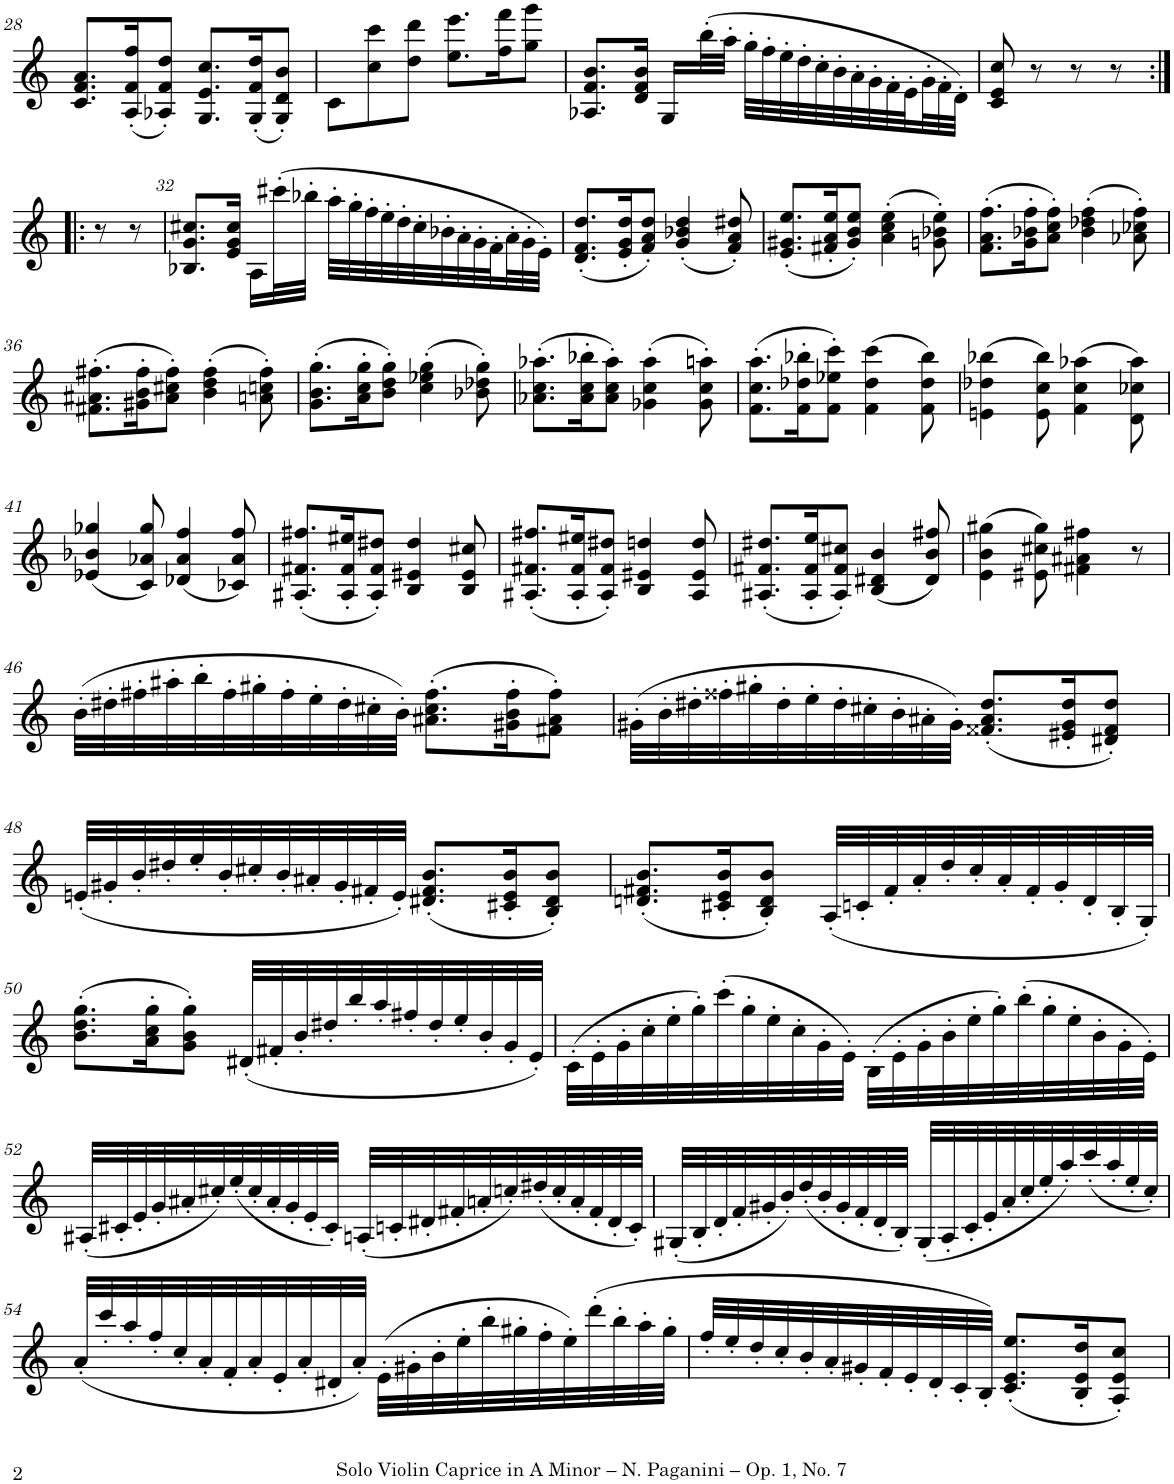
**kern
*part1
*staff1
*I"Violin
*I'Vln.
!!LO:PB:g=z
*clefG2
*k[]
*M6/8
=28
8.c/ 8.f/ 8.a/L
(16A/' 16f/' 16ff/'K
8A-X/' 8f/' 8dd/'J)
8.G/ 8.e/ 8.cc/L
(16G/' 16f/' 16dd/'K
8G/' 8d/' 8b/'J)
=29
8c\L
8cc\ 8ccc\
8dd\ 8ddd\J
8.ee\ 8.eee\L
16ff\ 16fff\K
8gg\ 8ggg\J
=30
8.A-X/ 8.f/ 8.b/L
16d/ 16f/ 16b/Jk
16G/LL
(32bb'\L
32aa'\JJJ
32gg'\LLL
32ff'\
32ee'\
32dd'\
32cc'\
32b'\
32a'\
32g'\
32f'\
32e'\
*Xtuplet
48g'\
48f'\
48d'\JJJ)
=31
8c/ 8e/ 8cc/
8r
8r
8r
!!LO:LB:g=z
=31X1:|!|:
8r
8r
=32
8.B-X/ 8.g/ 8.cc#X/L
16e/ 16g/ 16cc#/Jk
16A\LL
(32ccc#X'\L
32bb-X'\JJJ
32aa'\LLL
32gg'\
32ff'\
32ee'\
32dd'\
32cc#'\
32b-X'\
32a'\
32g'\
32f'\
48a'\
48g'\
48e'\JJJ)
=33
(8.d/' 8.f/' 8.dd/'L
16e/' 16g/' 16dd/'K
8f/' 8a/' 8dd/'J)
(4g/' 4b-X/' 4dd/'
8f/' 8a/' 8dd#X/')
=34
(8.e/' 8.g#X/' 8.ee/'L
16f#X/' 16a/' 16ee/'K
8g#/' 8b/' 8ee/'J)
(4a\' 4cc\' 4ee\'
8gn\' 8b-X\' 8ee\')
=35
(8.f\' 8.a\' 8.ff\'L
16g\' 16b-X\' 16ff\'K
8a\' 8cc\' 8ff\'J)
(4b-\' 4dd-X\' 4ff\'
8a-X\' 8cc-X\' 8ff\')
!!LO:LB:g=z
=36
(8.f#X\' 8.a#X\' 8.ff#X\'L
16g#X\' 16b\' 16ff#\'K
8a#\' 8cc#X\' 8ff#\'J)
(4b\' 4dd\' 4ff#\'
8an\' 8ccn\' 8ff#\')
=37
(8.g\' 8.b\' 8.gg\'L
16a\' 16cc\' 16gg\'K
8b\' 8dd\' 8gg\'J)
(4cc\' 4ee-X\' 4gg\'
8b-X\' 8dd-X\' 8gg\')
=38
(8.a-X\' 8.cc\' 8.aa-X\'L
16a-\' 16cc\' 16bb-X\'K
8a-\' 8cc\' 8aa-\'J)
(4g-X\' 4cc\' 4aa-\'
8g-\' 8cc\' 8aan\')
=39
(8.f\' 8.cc\' 8.aa\'L
16f\' 16dd-X\' 16bb-X\'K
8f\' 8ee-X\' 8ccc\'J)
(4f\ 4dd-\ 4ccc\
8f\ 8dd-\ 8bb-\)
=40
(4en\ 4dd-X\ 4bb-X\
8e\ 8cc\ 8bb-\)
(4f\ 4cc\ 4aa-X\
8d\ 8cc-X\ 8aa-\)
!!LO:LB:g=z
=41
(4e-X/ 4b-X/ 4gg-X/
8c/ 8a-X/ 8gg-/)
(4d-X/ 4a-/ 4ff/
8c-X/ 8a-/ 8ff/)
=42
(8.A#X/' 8.f#X/' 8.ff#X/'L
16A#/' 16f#/' 16ee#X/'K
8A#/' 8f#/' 8dd#X/'J)
4B/ 4e#X/ 4dd#/
8B/ 8e#/ 8cc#X/
=43
(8.A#X/' 8.f#X/' 8.ff#X/'L
16A#/' 16f#/' 16ee#X/'K
8A#/' 8f#/' 8dd#X/'J)
4B/ 4e#X/ 4ddn/
8A#/ 8e#/ 8dd/
=44
(8.A#X/' 8.f#X/' 8.dd#X/'L
16A#/' 16f#/' 16ee/'K
8A#/' 8f#/' 8cc#X/'J)
(4B/ 4d#X/ 4b/
8d#/ 8b/ 8ff#X/)
=45
(4e\ 4b\ 4gg#X\
8e#X\ 8cc#X\ 8gg#\)
4f#X\ 4a#X\ 4ff#X\
8r
!!LO:LB:g=z
=46
(32b'\LLL
32dd#X'\
32ff#X'\
32aa#X'\
32bb'\
32ff#'\
32gg#X'\
32ff#'\
32ee'\
32dd#'\
32cc#X'\
32b'\JJJ)
(8.a#X\' 8.cc#\' 8.ff#\'L
16g#X\' 16b\' 16ff#\'K
8f#X\' 8a#\' 8ff#\'J)
=47
(32g#X'\LLL
32b'\
32dd#X'\
32ff##X'\
32gg#X'\
32dd#'\
32ee'\
32dd#'\
32cc#X'\
32b'\
32a#X'\
32g#'\JJJ)
(8.f##X/' 8.a#/' 8.dd#/'L
16e#X/' 16g#/' 16dd#/'K
8d#X/' 8f##/' 8dd#/'J)
!!LO:LB:g=z
=48
(32en'/LLL
32g#X'/
32b'/
32dd#X'/
32ee'/
32b'/
32cc#X'/
32b'/
32a#X'/
32g#'/
32f#X'/
32e'/JJJ)
(8.d#X/' 8.f#/' 8.b/'L
16c#X/' 16e/' 16b/'K
8B/' 8d#/' 8b/'J)
=49
(8.dn/' 8.f#X/' 8.b/'L
16c#X/' 16e/' 16b/'K
8B/' 8d/' 8b/'J)
(32A'/LLL
32cn'/
32f#'/
32a'/
32dd'/
32cc'/
32a'/
32f#'/
32g'/
32d'/
32B'/
32G'/JJJ)
!!LO:LB:g=z
=50
(8.b\' 8.dd\' 8.gg\'L
16a\' 16cc\' 16gg\'K
8g\' 8b\' 8gg\'J)
(32d#X'/LLL
32f#X'/
32b'/
32dd#X'/
32bb'/
32aa'/
32ff#X'/
32dd#'/
32ee'/
32b'/
32g'/
32e'/JJJ)
=51
(32c'\LLL
32e'\
32g'\
32cc'\
32ee'\
32gg'\)
(32ccc'\
32gg'\
32ee'\
32cc'\
32g'\
32e'\JJJ)
(32B'\LLL
32e'\
32g'\
32b'\
32ee'\
32gg'\)
(32bb'\
32gg'\
32ee'\
32b'\
32g'\
32e'\JJJ)
!!LO:LB:g=z
=52
(32A#X'/LLL
32c#X'/
32e'/
32g'/
32a#X'/
32cc#X'/)
(32ee'/
32cc#'/
32a#'/
32g'/
32e'/
32c#'/JJJ)
(32An'/LLL
32cn'/
32d#X'/
32f#X'/
32an'/
32ccn'/)
(32dd#X'/
32cc'/
32a'/
32f#'/
32d#'/
32c'/JJJ)
=53
(32G#X'/LLL
32B'/
32d'/
32f'/
32g#X'/
32b'/)
(32dd'/
32b'/
32g#'/
32f'/
32d'/
32B'/JJJ)
(32G#'/LLL
32A'/
32c'/
32e'/
32a'/
32cc'/
32ee'/
32aa'/)
(32ccc'/
32aa'/
32ee'/
32cc'/JJJ)
!!LO:LB:g=z
=54
(32a'/LLL
32ccc'/
32aa'/
32ff'/
32cc'/
32a'/
32f'/
32a'/
32e'/
32a'/
32d#X'/
32a'/JJJ)
(32e'\LLL
32g#X'\
32b'\
32ee'\
32bb'\
32gg#X'\
32ff'\
32ee'\)
(32ddd'\
32bb'\
32aa'\
32gg#'\JJJ
=55
32ff'/LLL
32ee'/
32dd'/
32cc'/
32b'/
32a'/
32g#X'/
32f'/
32e'/
32d'/
32c'/
32B'/JJJ)
(8.c/' 8.e/' 8.ee/'L
16B/' 16e/' 16dd/'K
8A/' 8e/' 8cc/'J)
=
*-
